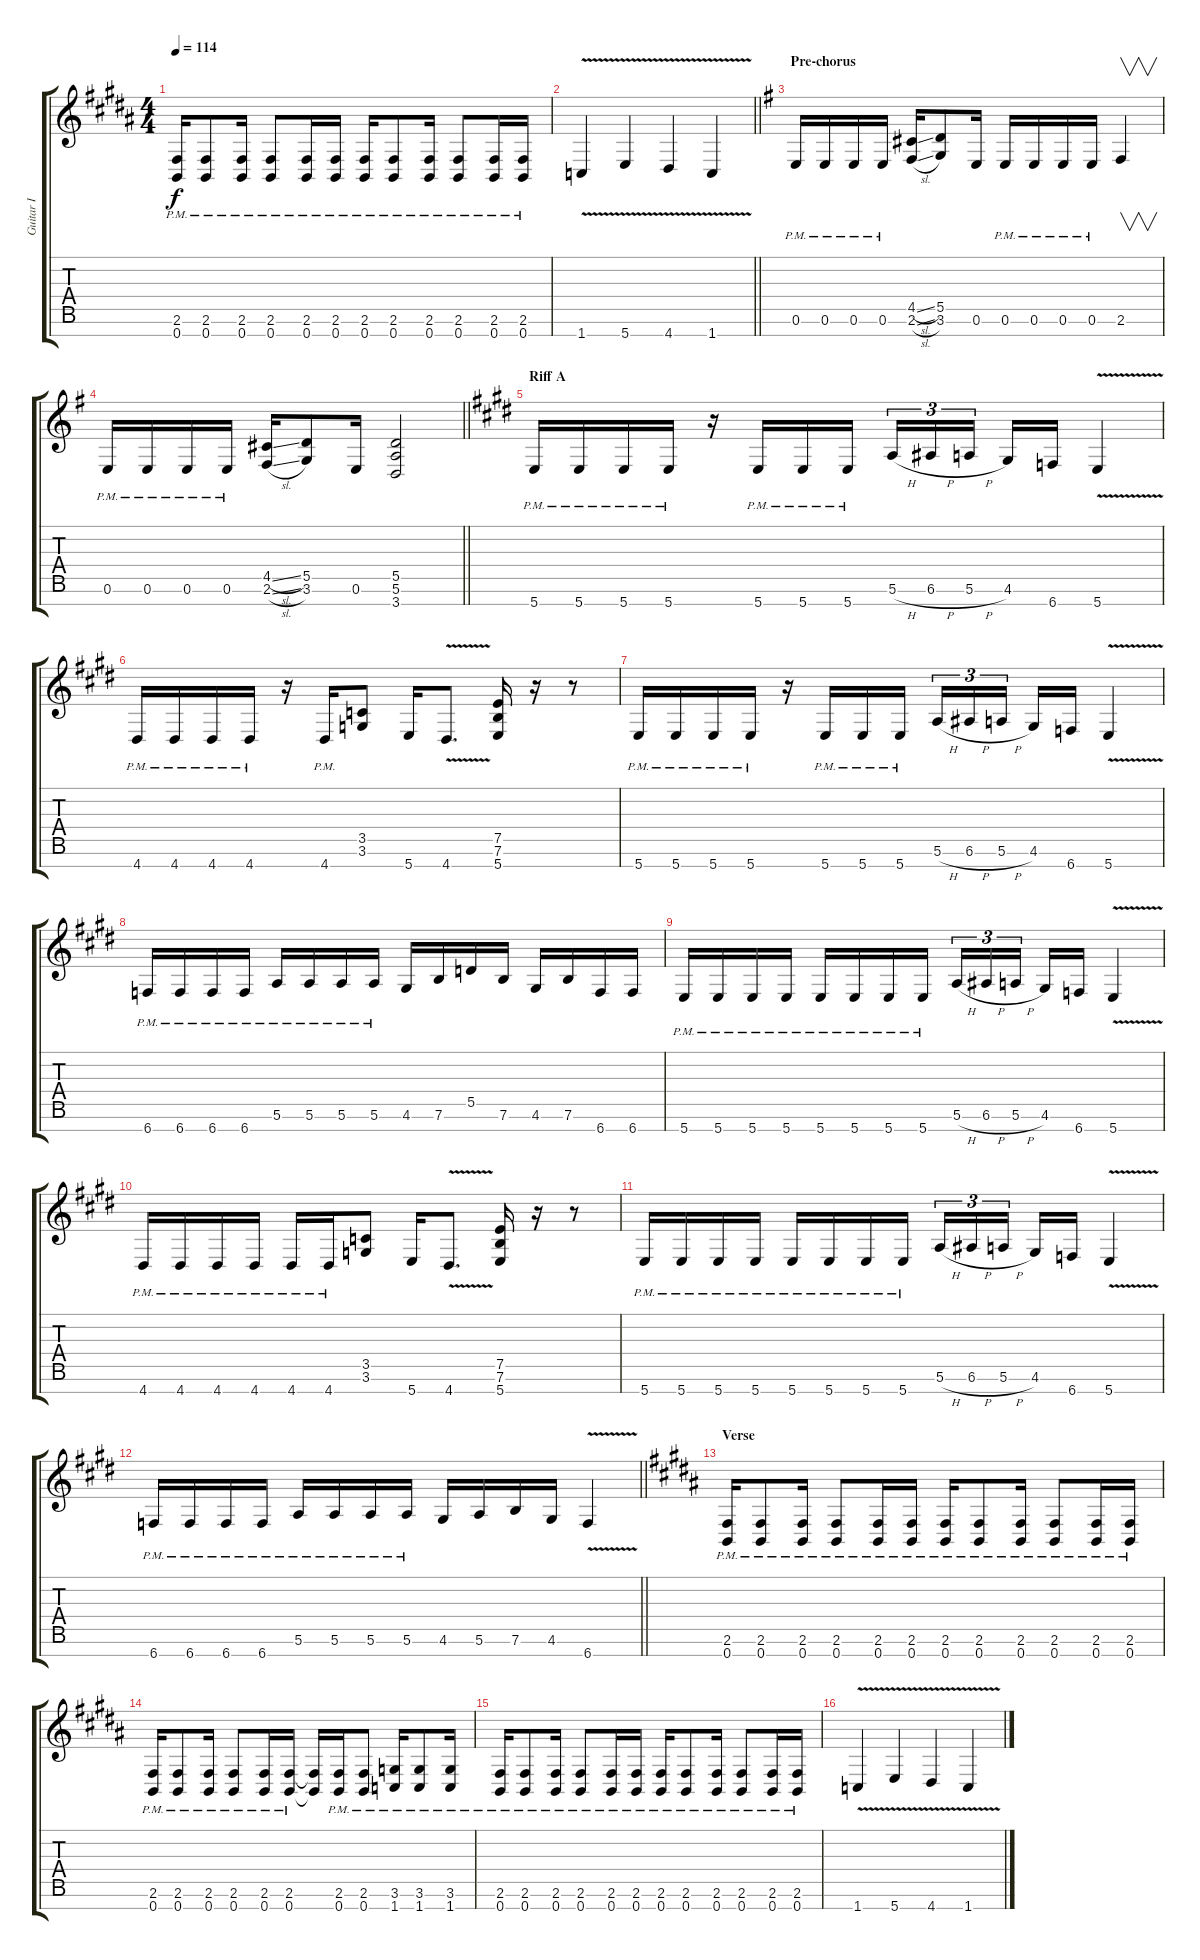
\track ("Guitar I" "Guitar I") {instrument distortionguitar}
\staff {score tabs}
\tuning (E4 B3 G3 D3 A2 E2 B1) {hide}
\ts (4 4)
\tempo 114
\clef g2
\ks b
(2.6{pm} 0.7{pm}).16{dy f} (2.6{pm} 0.7{pm}).8 (2.6{pm} 0.7{pm}).16 (2.6{pm} 0.7{pm}).8 (2.6{pm} 0.7{pm}).16 (2.6{pm} 0.7{pm}).16 (2.6{pm} 0.7{pm}).16 (2.6{pm} 0.7{pm}).8 (2.6{pm} 0.7{pm}).16 (2.6{pm} 0.7{pm}).8 (2.6{pm} 0.7{pm}).16 (2.6{pm} 0.7{pm}).16 |
\barLineRight lightlight
1.7{v}.4 5.7{v}.4 4.7{v}.4 1.7{v}.4 |
\section ("" "Pre-chorus")
\ks eminor
0.6{pm}.16 0.6{pm}.16 0.6{pm}.16 0.6{pm}.16 (4.5{sl} 2.6{sl}).16 (5.5 3.6).8 0.6.16 0.6{pm}.16 0.6{pm}.16 0.6{pm}.16 0.6{pm}.16 2.6.4{v} |
\barLineRight lightlight
0.6{pm}.16 0.6{pm}.16 0.6{pm}.16 0.6{pm}.16 (4.5{sl} 2.6{sl}).16 (5.5 3.6).8 0.6.16 (5.5 5.6 3.7).2 |
\section ("" "Riff A")
\ks e
5.7{pm}.16 5.7{pm}.16 5.7{pm}.16 5.7{pm}.16 r.16 5.7{pm}.16 5.7{pm}.16 5.7{pm}.16 5.6{h}.16{tu (3 2)} 6.6{h}.16{tu (3 2)} 5.6{h}.16{tu (3 2) beam splitsecondary} 4.6.16 6.7.16 5.7{v}.4 |
4.7{pm}.16 4.7{pm}.16 4.7{pm}.16 4.7{pm}.16 r.16 4.7{pm}.16 (3.5 3.6).8 5.7.16 4.7{v}.8{d} (7.5 7.6 5.7).16 r.16 r.8 |
5.7{pm}.16 5.7{pm}.16 5.7{pm}.16 5.7{pm}.16 r.16 5.7{pm}.16 5.7{pm}.16 5.7{pm}.16 5.6{h}.16{tu (3 2)} 6.6{h}.16{tu (3 2)} 5.6{h}.16{tu (3 2) beam splitsecondary} 4.6.16 6.7.16 5.7{v}.4 |
6.7{pm}.16 6.7{pm}.16 6.7{pm}.16 6.7{pm}.16 5.6{pm}.16 5.6{pm}.16 5.6{pm}.16 5.6{pm}.16 4.6.16 7.6.16 5.5.16 7.6.16 4.6.16 7.6.16 6.7.16 6.7.16 |
5.7{pm}.16 5.7{pm}.16 5.7{pm}.16 5.7{pm}.16 5.7{pm}.16 5.7{pm}.16 5.7{pm}.16 5.7{pm}.16 5.6{h}.16{tu (3 2)} 6.6{h}.16{tu (3 2)} 5.6{h}.16{tu (3 2) beam splitsecondary} 4.6.16 6.7.16 5.7{v}.4 |
4.7{pm}.16 4.7{pm}.16 4.7{pm}.16 4.7{pm}.16 4.7{pm}.16 4.7{pm}.16 (3.5 3.6).8 5.7.16 4.7{v}.8{d} (7.5 7.6 5.7).16 r.16 r.8 |
5.7{pm}.16 5.7{pm}.16 5.7{pm}.16 5.7{pm}.16 5.7{pm}.16 5.7{pm}.16 5.7{pm}.16 5.7{pm}.16 5.6{h}.16{tu (3 2)} 6.6{h}.16{tu (3 2)} 5.6{h}.16{tu (3 2) beam splitsecondary} 4.6.16 6.7.16 5.7{v}.4 |
\barLineRight lightlight
6.7{pm}.16 6.7{pm}.16 6.7{pm}.16 6.7{pm}.16 5.6{pm}.16 5.6{pm}.16 5.6{pm}.16 5.6{pm}.16 4.6.16 5.6.16 7.6.16 4.6.16 6.7{v}.4 |
\section ("" "Verse")
\ks b
(2.6{pm} 0.7{pm}).16 (2.6{pm} 0.7{pm}).8 (2.6{pm} 0.7{pm}).16 (2.6{pm} 0.7{pm}).8 (2.6{pm} 0.7{pm}).16 (2.6{pm} 0.7{pm}).16 (2.6{pm} 0.7{pm}).16 (2.6{pm} 0.7{pm}).8 (2.6{pm} 0.7{pm}).16 (2.6{pm} 0.7{pm}).8 (2.6{pm} 0.7{pm}).16 (2.6{pm} 0.7{pm}).16 |
(2.6{pm} 0.7{pm}).16 (2.6{pm} 0.7{pm}).8 (2.6{pm} 0.7{pm}).16 (2.6{pm} 0.7{pm}).8 (2.6{pm} 0.7{pm}).16 (2.6{pm} 0.7{pm}).16 (2.6{t} 0.7{t}).16 (2.6{pm} 0.7{pm}).16 (2.6{pm} 0.7{pm}).8 (3.6{pm} 1.7{pm}).16 (3.6{pm} 1.7{pm}).8 (3.6{pm} 1.7{pm}).16 |
(2.6{pm} 0.7{pm}).16 (2.6{pm} 0.7{pm}).8 (2.6{pm} 0.7{pm}).16 (2.6{pm} 0.7{pm}).8 (2.6{pm} 0.7{pm}).16 (2.6{pm} 0.7{pm}).16 (2.6{pm} 0.7{pm}).16 (2.6{pm} 0.7{pm}).8 (2.6{pm} 0.7{pm}).16 (2.6{pm} 0.7{pm}).8 (2.6{pm} 0.7{pm}).16 (2.6{pm} 0.7{pm}).16 |
1.7{v}.4 5.7{v}.4 4.7{v}.4 1.7{v}.4
